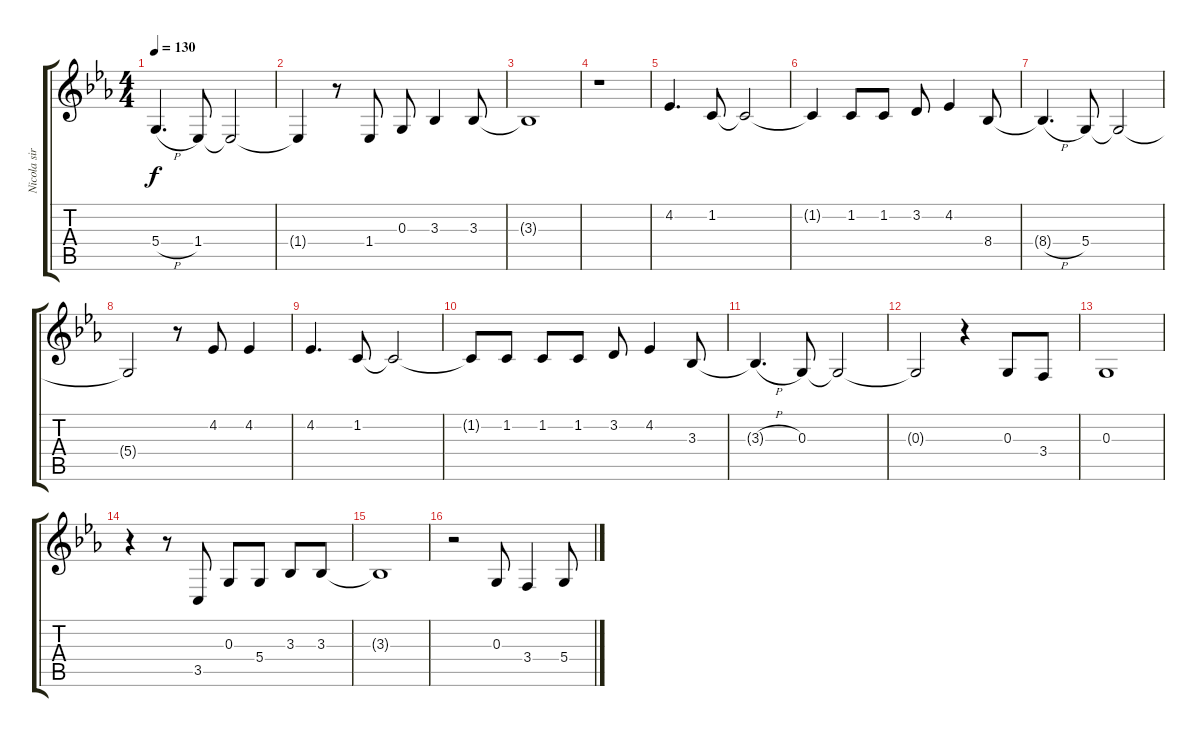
\track ("Nicola sirkis " "Nicola sir") {instrument bassoon}
\staff {score tabs}
\tuning (E4 B3 G3 D3 A2 E2) {hide}
\ts (4 4)
\tempo 130
\clef g2
\ks eb
5.4{h}.4{d dy f} 1.4.8 1.4{t}.2 |
1.4{t}.4 r.8 1.4.8 0.3.8 3.3.4 3.3.8 |
3.3{t}.1 |
r.1 |
4.2.4{d} 1.2.8 1.2{t}.2 |
1.2{t}.4 1.2.8 1.2.8 3.2.8 4.2.4 8.4.8 |
8.4{h t}.4{d} 5.4.8 5.4{t}.2 |
5.4{t}.2 r.8 4.2.8 4.2.4 |
4.2.4{d} 1.2.8 1.2{t}.2 |
1.2{t}.8 1.2.8 1.2.8 1.2.8 3.2.8 4.2.4 3.3.8 |
3.3{h t}.4{d} 0.3.8 0.3{t}.2 |
0.3{t}.2 r.4 0.3.8 3.4.8 |
0.3.1 |
r.4 r.8 3.5.8 0.3.8 5.4.8 3.3.8 3.3.8 |
3.3{t}.1 |
r.2 0.3.8 3.4.4 5.4.8
